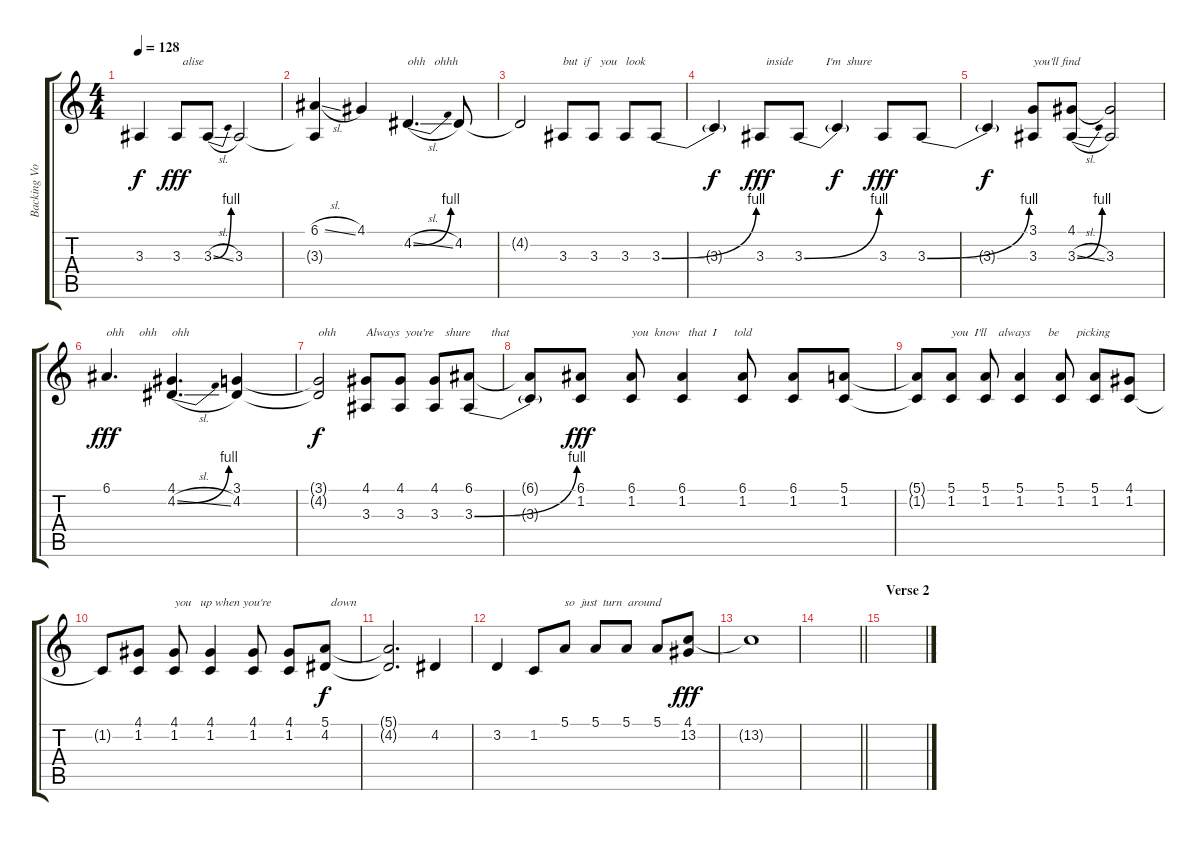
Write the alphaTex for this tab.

\track ("Backing Vocals" "Backing Vo") {instrument lead4chiff}
\staff {score tabs}
\tuning (E4 B3 G3 D3 A2 E2) {hide}
\ts (4 4)
\tempo 128
\clef g2
\ks c
3.3{t}.4{dy f} 3.3.8{txt "  alise" dy fff} 3.3{be (bend 0 0 60 4) sl}.8 3.3.2 |
(6.1{sl} 3.3{t}).4 4.1.4 4.2{be (bend 0 0 60 4) sl}.4{d txt "ohh   ohhh"} 4.2.8 |
4.2{t}.2 3.3.8{txt "but  if   you   look "} 3.3.8 3.3.8 3.3{be (bend 0 0 60 4)}.8 |
3.3{t}.4{dy f} 3.3.8{txt "  inside           I'm  shure" dy fff} 3.3{be (bend 0 0 60 4)}.8 3.3{t}.4{dy f} 3.3.8{dy fff} 3.3{be (bend 0 0 60 4)}.8 |
3.3{t}.4{dy f} (3.1 3.3).8{txt "you'll find"} (4.1 3.3{be (bend 0 0 60 4) sl}).8 (4.1{t} 3.3).2 |
6.1.4{d txt "ohh     ohh     ohh" dy fff} (4.1 4.2{be (bend 0 0 60 4) sl}).4{d} (3.1 4.2).4 |
(3.1{t} 4.2{t}).2{txt "ohh" dy f} (4.1 3.3).8{txt "Always  you're    shure       that"} (4.1 3.3).8 (4.1 3.3).8 (6.1 3.3{be (bend 0 0 60 4)}).8 |
(6.1{t} 3.3{t}).8 (6.1 1.2).8{dy fff} (6.1 1.2).8{txt "you  know   that  I      told"} (6.1 1.2).4 (6.1 1.2).8 (6.1 1.2).8 (5.1 1.2).8 |
(5.1{t} 1.2{t}).8 (5.1 1.2).8{txt "you  I'll    always      be      picking       "} (5.1 1.2).8 (5.1 1.2).4 (5.1 1.2).8 (5.1 1.2).8 (4.1 1.2).8 |
1.2{t}.8 (4.1 1.2).8 (4.1 1.2).8{txt "you   up when you're "} (4.1 1.2).4 (4.1 1.2).8 (4.1 1.2).8 (5.1 4.2).8{txt "  down" dy f} |
(5.1{t} 4.2{t}).2{d} 4.2.4 |
3.2.4 1.2.8 5.1.8{txt "so  just  turn  around"} 5.1.8 5.1.8 5.1.8 (4.1 13.2).8{dy fff} |
13.2{t}.1 |
\barLineRight lightlight
|
\section ("" "Verse 2")
